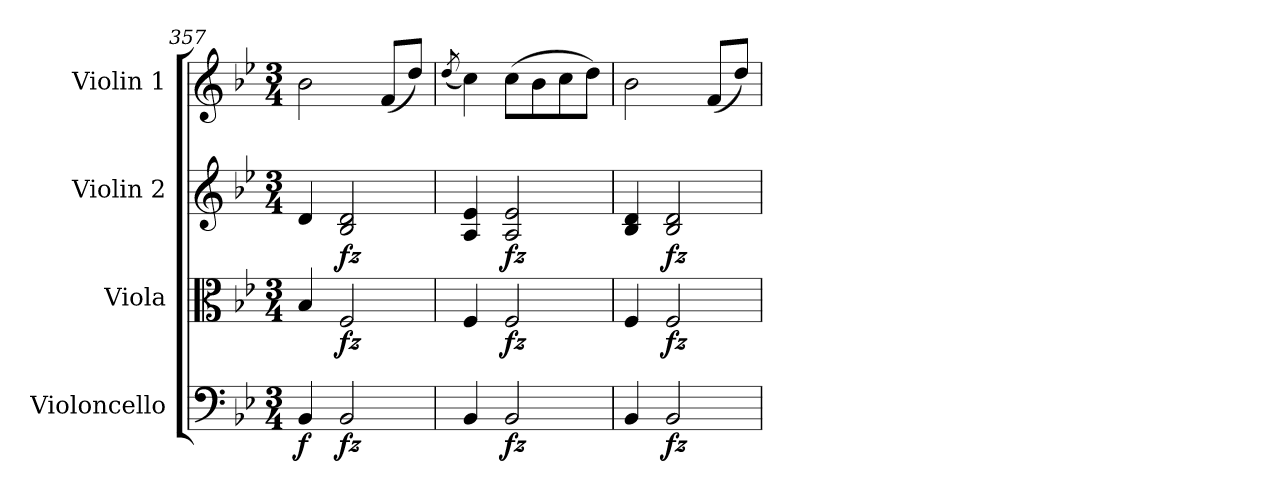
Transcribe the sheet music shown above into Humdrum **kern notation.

**kern	**dynam	**kern	**dynam	**kern	**dynam	**kern
*part4	*part4	*part3	*part3	*part2	*part2	*part1
*staff4	*staff4	*staff3	*staff3	*staff2	*staff2	*staff1
*I"Violoncello	*	*I"Viola	*	*I"Violin 2	*	*I"Violin 1
*I'Vc	*	*I'Vla	*	*I'Vln	*	*I'Vln
*clefF4	*	*clefC3	*	*clefG2	*	*clefG2
*k[b-e-]	*	*k[b-e-]	*	*k[b-e-]	*	*k[b-e-]
*M3/4	*	*M3/4	*	*M3/4	*	*M3/4
=357	=357	=357	=357	=357	=357	=357
!	!LO:DY:b	!	!	!	!	!
4BB-/	f	4B-/	.	4d/	.	2b-\
!	!LO:DY:b	!	!LO:DY:b	!	!LO:DY:b	!
2BB-/	fz	2F/	fz	2B-/ 2d/	fz	.
.	.	.	.	.	.	(<8f/L
.	.	.	.	.	.	8dd/J)
=358	=358	=358	=358	=358	=358	=358
.	.	.	.	.	.	(<8qdd/
4BB-/	.	4F/	.	4A/ 4e-/	.	4cc\)
!	!LO:DY:b	!	!LO:DY:b	!	!LO:DY:b	!
2BB-/	fz	2F/	fz	2A/ 2e-/	fz	(>8cc\L
.	.	.	.	.	.	8b-\
.	.	.	.	.	.	8cc\
.	.	.	.	.	.	8dd\J)
=359	=359	=359	=359	=359	=359	=359
4BB-/	.	4F/	.	4B-/ 4d/	.	2b-\
!	!LO:DY:b	!	!LO:DY:b	!	!LO:DY:b	!
2BB-/	fz	2F/	fz	2B-/ 2d/	fz	.
.	.	.	.	.	.	(<8f/L
.	.	.	.	.	.	8dd/J)
=	=	=	=	=	=	=
*-	*-	*-	*-	*-	*-	*-
